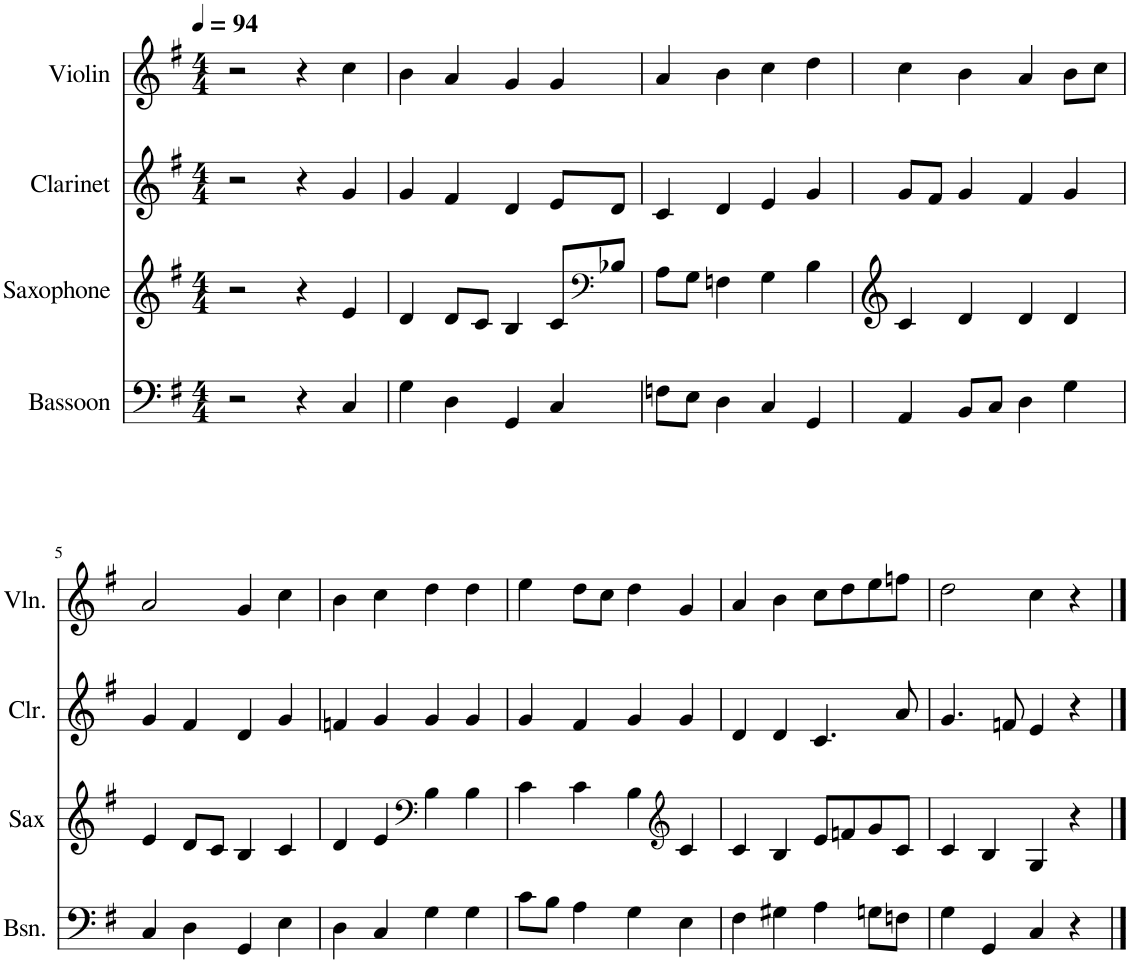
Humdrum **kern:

**kern	**kern	**kern	**kern
*part4	*part3	*part2	*part1
*staff4	*staff3	*staff2	*staff1
*I"Bassoon	*I"Saxophone	*I"Clarinet	*I"Violin
*I'Bsn.	*I'Sax	*I'Clr.	*I'Vln.
*clefF4	*clefG2	*clefG2	*clefG2
*	*Trd8c14	*Trd1c2	*
*k[f#]	*k[f#]	*k[f#]	*k[f#]
*M4/4	*M4/4	*M4/4	*M4/4
*MM94	*MM94	*MM94	*MM94
=1	=1	=1	=1
2r	2r	2r	2r
4r	4r	4r	4r
4C/	4e/	4g/	4cc\
=2	=2	=2	=2
4G\	4d/	4g/	4b\
4D\	8d/L	4f#/	4a/
.	8c/J	.	.
4GG/	4B/	4d/	4g/
4C/	8c/L	8e/L	4g/
*	*clefF4	*	*
.	8B-X/J	8d/J	.
=3	=3	=3	=3
8Fn\L	8A\L	4c/	4a/
8E\J	8G\J	.	.
4D\	4Fn\	4d/	4b\
4C/	4G\	4e/	4cc\
4GG/	4B\	4g/	4dd\
=4	=4	=4	=4
4AA/	4c/	8g/L	4cc\
.	.	8f#/J	.
8BB/L	4d/	4g/	4b\
8C/J	.	.	.
4D\	4d/	4f#/	4a/
4G\	4d/	4g/	8b\L
.	.	.	8cc\J
!!LO:LB:g=z
=5	=5	=5	=5
4C/	4e/	4g/	2a/
4D\	8d/L	4f#/	.
.	8c/J	.	.
4GG/	4B/	4d/	4g/
4E\	4c/	4g/	4cc\
=6	=6	=6	=6
4D\	4d/	4fn/	4b\
4C/	4e/	4g/	4cc\
*	*clefF4	*	*
4G\	4B\	4g/	4dd\
4G\	4B\	4g/	4dd\
=7	=7	=7	=7
8c\L	4c\	4g/	4ee\
8B\J	.	.	.
4A\	4c\	4f#/	8dd\L
.	.	.	8cc\J
4G\	4B\	4g/	4dd\
*	*clefG2	*	*
4E\	4c/	4g/	4g/
=8	=8	=8	=8
4F#\	4c/	4d/	4a/
4G#X\	4B/	4d/	4b\
4A\	8e/L	4.c/	8cc\L
.	8fn/	.	8dd\
8Gn\L	8g/	.	8ee\
8Fn\J	8c/J	8a/	8ffn\J
=9	=9	=9	=9
4G\	4c/	4.g/	2dd\
4GG/	4B/	.	.
.	.	8fn/	.
4C/	4G/	4e/	4cc\
4r	4r	4r	4r
==	==	==	==
*-	*-	*-	*-
